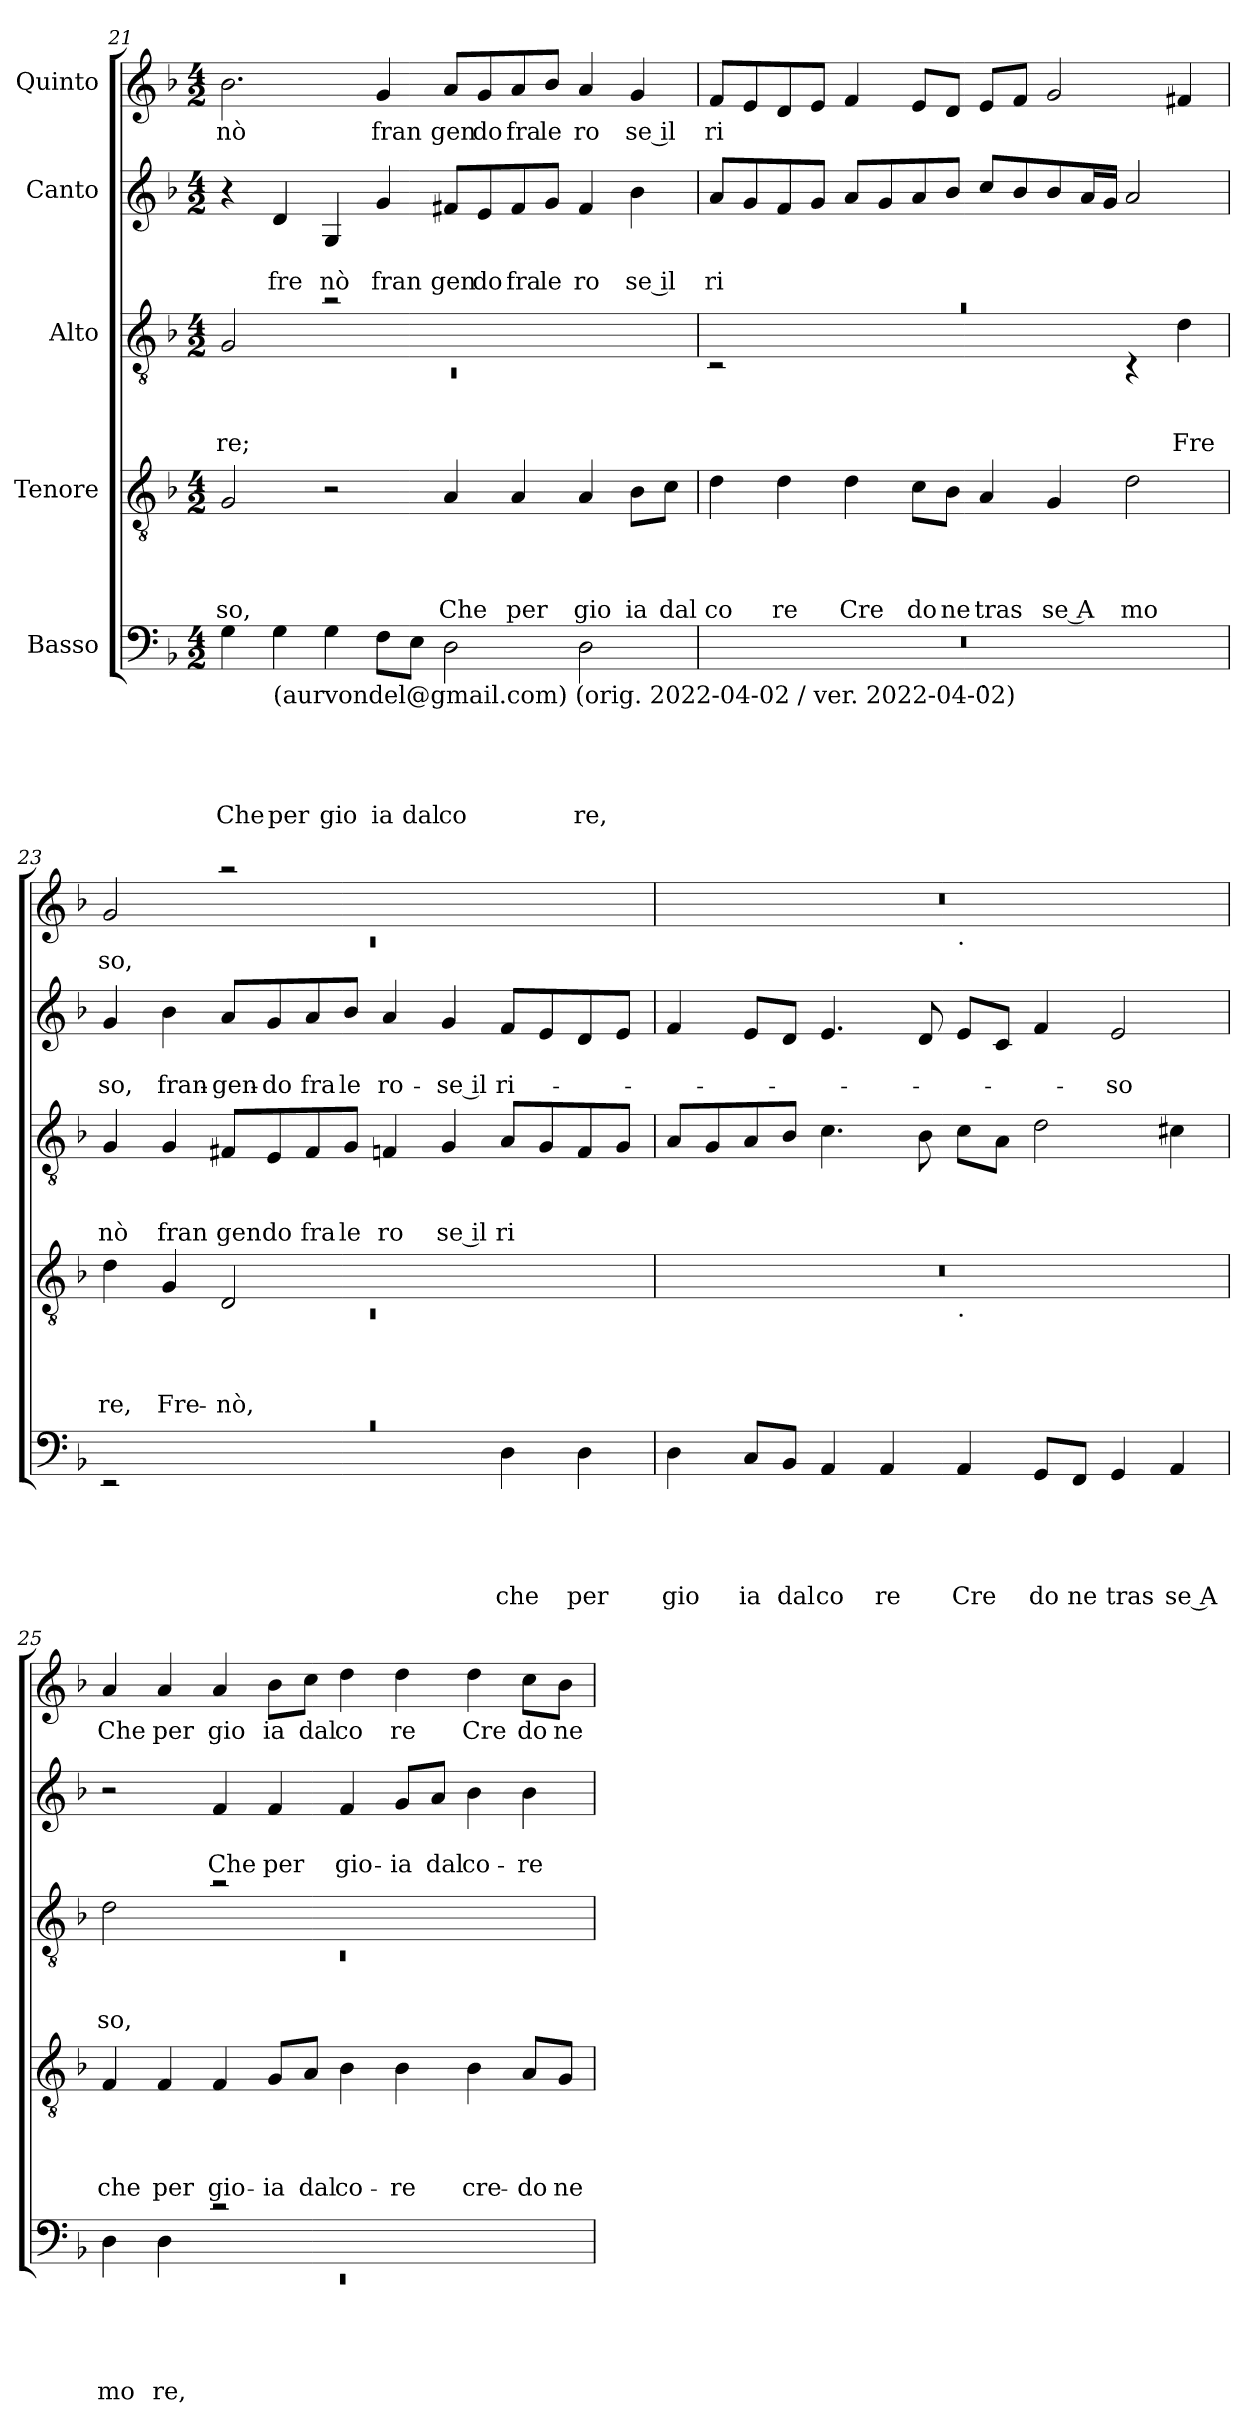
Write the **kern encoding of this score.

**kern	**text	**text	**text	**text	**text	**kern	**text	**text	**text	**text	**kern	**text	**text	**text	**kern	**text	**text	**kern	**text
*part5	*part5	*part5	*part5	*part5	*part5	*part4	*part4	*part4	*part4	*part4	*part3	*part3	*part3	*part3	*part2	*part2	*part2	*part1	*part1
*staff5	*staff5	*staff5	*staff5	*staff5	*staff5	*staff4	*staff4	*staff4	*staff4	*staff4	*staff3	*staff3	*staff3	*staff3	*staff2	*staff2	*staff2	*staff1	*staff1
*I"Basso	*	*	*	*	*	*I"Tenore	*	*	*	*	*I"Alto	*	*	*	*I"Canto	*	*	*I"Quinto	*
*clefF4	*	*	*	*	*	*clefGv2	*	*	*	*	*clefGv2	*	*	*	*clefG2	*	*	*clefG2	*
*k[b-]	*	*	*	*	*	*k[b-]	*	*	*	*	*k[b-]	*	*	*	*k[b-]	*	*	*k[b-]	*
*F:	*	*	*	*	*	*F:	*	*	*	*	*F:	*	*	*	*F:	*	*	*F:	*
*M4/2	*	*	*	*	*	*M4/2	*	*	*	*	*M4/2	*	*	*	*M4/2	*	*	*M4/2	*
=21	=21	=21	=21	=21	=21	=21	=21	=21	=21	=21	=21	=21	=21	=21	=21	=21	=21	=21	=21
*	*	*	*	*	*	*	*	*	*	*	*^	*	*	*	*	*	*	*	*
!	!	!	!	!	!LO:LY:b	!	!	!	!	!LO:LY:b	!	!LO:N:vis=1	!	!	!LO:LY:b	!	!	!	!	!LO:LY:b
4G\	.	.	.	.	Che	2G/	.	.	.	so,	2G/	0rC	.	.	re;	4r	.	.	2.b-\	nò
!LO:TX:b:t=(aurvondel@gmail.com) (orig. 2022-04-02 / ver. 2022-04-02)	!	!	!	!	!	!	!	!	!	!	!	!	!	!	!	!	!	!	!	!
!	!	!	!	!	!LO:LY:b	!	!	!	!	!	!	!	!	!	!	!	!	!LO:LY:b	!	!
4G\	.	.	.	.	per	.	.	.	.	.	.	.	.	.	.	4d/	.	fre	.	.
!	!	!	!	!	!LO:LY:b	!	!	!	!	!	!	!	!	!	!	!	!	!LO:LY:b	!	!
4G\	.	.	.	.	gio	2r	.	.	.	.	2ra	.	.	.	.	4G/	.	nò	.	.
!	!	!	!	!	!LO:LY:b	!	!	!	!	!	!	!	!	!	!	!	!	!LO:LY:b	!	!LO:LY:b
8F\L	.	.	.	.	ia	.	.	.	.	.	.	.	.	.	.	4g/	.	fran	4g/	fran
!	!	!	!	!	!LO:LY:b	!	!	!	!	!	!	!	!	!	!	!	!	!	!	!
8E\J	.	.	.	.	dal	.	.	.	.	.	.	.	.	.	.	.	.	.	.	.
!	!	!	!	!	!LO:LY:b	!	!	!	!	!LO:LY:b	!	!	!	!	!	!	!	!LO:LY:b	!	!LO:LY:b
2D\	.	.	.	.	co	4A/	.	.	.	Che	1ryy	.	.	.	.	8f#X/L	.	gen	8a/L	gen
!	!	!	!	!	!	!	!	!	!	!	!	!	!	!	!	!	!	!LO:LY:b	!	!LO:LY:b
.	.	.	.	.	.	.	.	.	.	.	.	.	.	.	.	8e/	.	do	8g/	do
!	!	!	!	!	!	!	!	!	!	!LO:LY:b	!	!	!	!	!	!	!	!LO:LY:b	!	!LO:LY:b
.	.	.	.	.	.	4A/	.	.	.	per	.	.	.	.	.	8f#/	.	fra	8a/	fra
!	!	!	!	!	!	!	!	!	!	!	!	!	!	!	!	!	!	!LO:LY:b	!	!LO:LY:b
.	.	.	.	.	.	.	.	.	.	.	.	.	.	.	.	8g/J	.	le	8b-/J	le
!	!	!	!	!	!LO:LY:b	!	!	!	!	!LO:LY:b	!	!	!	!	!	!	!	!LO:LY:b	!	!LO:LY:b
2D\	.	.	.	.	re,	4A/	.	.	.	gio	.	.	.	.	.	4f#/	.	ro	4a/	ro
!	!	!	!	!	!	!	!	!	!	!LO:LY:b	!	!	!	!	!	!	!	!LO:LY:b:rj	!	!LO:LY:b:rj
.	.	.	.	.	.	8B-\L	.	.	.	ia	.	.	.	.	.	4b-\	.	se il	4g/	se il
!	!	!	!	!	!	!	!	!	!	!LO:LY:b	!	!	!	!	!	!	!	!	!	!
.	.	.	.	.	.	8c\J	.	.	.	dal	.	.	.	.	.	.	.	.	.	.
=22	=22	=22	=22	=22	=22	=22	=22	=22	=22	=22	=22	=22	=22	=22	=22	=22	=22	=22	=22	=22
!	!	!	!	!	!	!	!	!	!	!LO:LY:b	!LO:N:vis=1	!	!	!	!	!	!	!LO:LY:b	!	!LO:LY:b
*^	*	*	*	*	*	*	*	*	*	*	*	*	*	*	*	*	*	*	*	*
0r	1ryy	.	.	.	.	.	4d\	.	.	.	co	0ra	2rC	.	.	.	8a/L	.	ri	8f/L	ri
.	.	.	.	.	.	.	.	.	.	.	.	.	.	.	.	.	8g/	.	.	8e/	.
!	!	!	!	!	!	!	!	!	!	!	!LO:LY:b	!	!	!	!	!	!	!	!	!	!
.	.	.	.	.	.	.	4d\	.	.	.	re	.	.	.	.	.	8f/	.	.	8d/	.
.	.	.	.	.	.	.	.	.	.	.	.	.	.	.	.	.	8g/J	.	.	8e/J	.
!	!	!	!	!	!	!	!	!	!	!	!LO:LY:b	!	!	!	!	!	!	!	!	!	!
.	.	.	.	.	.	.	4d\	.	.	.	Cre	.	1ryy	.	.	.	8a/L	.	.	4f/	.
.	.	.	.	.	.	.	.	.	.	.	.	.	.	.	.	.	8g/	.	.	.	.
!	!	!	!	!	!	!	!	!	!	!	!LO:LY:b	!	!	!	!	!	!	!	!	!	!
.	.	.	.	.	.	.	8c\L	.	.	.	do	.	.	.	.	.	8a/	.	.	8e/L	.
!	!	!	!	!	!	!	!	!	!	!	!LO:LY:b	!	!	!	!	!	!	!	!	!	!
.	.	.	.	.	.	.	8B-\J	.	.	.	ne	.	.	.	.	.	8b-/J	.	.	8d/J	.
!	!LO:TX:b:t=.	!	!	!	!	!	!	!	!	!	!	!	!	!	!	!	!	!	!	!	!
!	!	!	!	!	!	!	!	!	!	!	!LO:LY:b	!	!	!	!	!	!	!	!	!	!
.	1ryy	.	.	.	.	.	4A/	.	.	.	tras	.	.	.	.	.	8cc/L	.	.	8e/L	.
.	.	.	.	.	.	.	.	.	.	.	.	.	.	.	.	.	8b-/	.	.	8f/J	.
!	!	!	!	!	!	!	!	!	!	!	!LO:LY:b:rj	!	!	!	!	!	!	!	!	!	!
.	.	.	.	.	.	.	4G/	.	.	.	se A	.	.	.	.	.	8b-/	.	.	2g/	.
.	.	.	.	.	.	.	.	.	.	.	.	.	.	.	.	.	16a/L	.	.	.	.
.	.	.	.	.	.	.	.	.	.	.	.	.	.	.	.	.	16g/JJ	.	.	.	.
!	!	!	!	!	!	!	!	!	!	!	!LO:LY:b	!	!	!	!	!	!	!	!	!	!
.	.	.	.	.	.	.	2d\	.	.	.	mo	.	4rC	.	.	.	2a/	.	.	.	.
!	!	!	!	!	!	!	!	!	!	!	!	!	!	!	!	!LO:LY:b	!	!	!	!	!
.	.	.	.	.	.	.	.	.	.	.	.	.	4d\	.	.	Fre	.	.	.	4f#X/	.
!!LO:PB:g=z
=23	=23	=23	=23	=23	=23	=23	=23	=23	=23	=23	=23	=23	=23	=23	=23	=23	=23	=23	=23	=23	=23
*	*	*	*	*	*	*	*^	*	*	*	*	*	*	*	*	*	*	*	*	*^	*
!LO:N:vis=1	!	!	!	!	!	!	!	!LO:N:vis=1	!	!	!	!LO:LY:b	!	!	!	!	!LO:LY:b	!	!	!LO:LY:b	!	!LO:N:vis=1	!LO:LY:b
*	*	*	*	*	*	*	*	*	*	*	*	*	*v	*v	*	*	*	*	*	*	*	*	*
0rc	2rEE	.	.	.	.	.	4d\	0rC	.	.	.	re,	4G/	.	.	nò	4g/	.	so,	2g/	0rc	so,
!	!	!	!	!	!	!	!	!	!	!	!	!LO:LY:b	!	!	!	!LO:LY:b	!	!	!LO:LY:b	!	!	!
.	.	.	.	.	.	.	4G/	.	.	.	.	Fre-	4G/	.	.	fran	4b-\	.	fran-	.	.	.
!	!	!	!	!	!	!	!	!	!	!	!	!LO:LY:b	!	!	!	!LO:LY:b	!	!	!LO:LY:b	!	!	!
.	1ryy	.	.	.	.	.	2D/	.	.	.	.	-nò,	8F#X/L	.	.	gen	8a/L	.	-gen-	2raa	.	.
!	!	!	!	!	!	!	!	!	!	!	!	!	!	!	!	!LO:LY:b	!	!	!LO:LY:b	!	!	!
.	.	.	.	.	.	.	.	.	.	.	.	.	8E/	.	.	do	8g/	.	-do	.	.	.
!	!	!	!	!	!	!	!	!	!	!	!	!	!	!	!	!LO:LY:b	!	!	!LO:LY:b	!	!	!
.	.	.	.	.	.	.	.	.	.	.	.	.	8F#/	.	.	fra	8a/	.	fra	.	.	.
!	!	!	!	!	!	!	!	!	!	!	!	!	!	!	!	!LO:LY:b	!	!	!LO:LY:b	!	!	!
.	.	.	.	.	.	.	.	.	.	.	.	.	8G/J	.	.	le	8b-/J	.	le	.	.	.
!	!	!	!	!	!	!	!	!	!	!	!	!	!	!	!	!LO:LY:b	!	!	!LO:LY:b	!	!	!
.	.	.	.	.	.	.	1ryy	.	.	.	.	.	4Fn/	.	.	ro	4a/	.	ro-	1ryy	.	.
!	!	!	!	!	!	!	!	!	!	!	!	!	!	!	!	!LO:LY:b:rj	!	!	!LO:LY:b:rj	!	!	!
.	.	.	.	.	.	.	.	.	.	.	.	.	4G/	.	.	se il	4g/	.	-se il	.	.	.
!	!	!	!	!	!	!LO:LY:b	!	!	!	!	!	!	!	!	!	!LO:LY:b	!	!	!LO:LY:b	!	!	!
.	4D\	.	.	.	.	che	.	.	.	.	.	.	8A/L	.	.	ri	8f/L	.	ri-	.	.	.
.	.	.	.	.	.	.	.	.	.	.	.	.	8G/	.	.	.	8e/	.	.	.	.	.
!	!	!	!	!	!	!LO:LY:b	!	!	!	!	!	!	!	!	!	!	!	!	!	!	!	!
.	4D\	.	.	.	.	per	.	.	.	.	.	.	8F/	.	.	.	8d/	.	.	.	.	.
.	.	.	.	.	.	.	.	.	.	.	.	.	8G/J	.	.	.	8e/J	.	.	.	.	.
*v	*v	*	*	*	*	*	*	*	*	*	*	*	*	*	*	*	*	*	*	*	*	*
=24	=24	=24	=24	=24	=24	=24	=24	=24	=24	=24	=24	=24	=24	=24	=24	=24	=24	=24	=24	=24	=24
!	!	!	!	!	!LO:LY:b	!	!	!	!	!	!	!	!	!	!	!	!	!	!	!	!
4D\	.	.	.	.	gio	0r	1ryy	.	.	.	.	8A/L	.	.	.	4f/	.	.	0r	1ryy	.
.	.	.	.	.	.	.	.	.	.	.	.	8G/	.	.	.	.	.	.	.	.	.
!	!	!	!	!	!LO:LY:b	!	!	!	!	!	!	!	!	!	!	!	!	!	!	!	!
8C/L	.	.	.	.	ia	.	.	.	.	.	.	8A/	.	.	.	8e/L	.	.	.	.	.
!	!	!	!	!	!LO:LY:b	!	!	!	!	!	!	!	!	!	!	!	!	!	!	!	!
8BB-/J	.	.	.	.	dal	.	.	.	.	.	.	8B-/J	.	.	.	8d/J	.	.	.	.	.
!	!	!	!	!	!LO:LY:b	!	!	!	!	!	!	!	!	!	!	!	!	!	!	!	!
4AA/	.	.	.	.	co	.	.	.	.	.	.	4.c\	.	.	.	4.e/	.	.	.	.	.
!	!	!	!	!	!LO:LY:b	!	!	!	!	!	!	!	!	!	!	!	!	!	!	!	!
4AA/	.	.	.	.	re	.	.	.	.	.	.	.	.	.	.	.	.	.	.	.	.
.	.	.	.	.	.	.	.	.	.	.	.	8B-\	.	.	.	8d/	.	.	.	.	.
!	!	!	!	!	!	!	!	!	!	!	!	!	!	!	!	!	!	!	!	!LO:TX:b:t=.	!
!	!	!	!	!	!	!	!LO:TX:b:t=.	!	!	!	!	!	!	!	!	!	!	!	!	!	!
!	!	!	!	!	!LO:LY:b	!	!	!	!	!	!	!	!	!	!	!	!	!	!	!	!
4AA/	.	.	.	.	Cre	.	1ryy	.	.	.	.	8c\L	.	.	.	8e/L	.	.	.	1ryy	.
.	.	.	.	.	.	.	.	.	.	.	.	8A\J	.	.	.	8c/J	.	.	.	.	.
!	!	!	!	!	!LO:LY:b	!	!	!	!	!	!	!	!	!	!	!	!	!	!	!	!
8GG/L	.	.	.	.	do	.	.	.	.	.	.	2d\	.	.	.	4f/	.	.	.	.	.
!	!	!	!	!	!LO:LY:b	!	!	!	!	!	!	!	!	!	!	!	!	!	!	!	!
8FF/J	.	.	.	.	ne	.	.	.	.	.	.	.	.	.	.	.	.	.	.	.	.
!	!	!	!	!	!LO:LY:b	!	!	!	!	!	!	!	!	!	!	!	!	!LO:LY:b	!	!	!
4GG/	.	.	.	.	tras	.	.	.	.	.	.	.	.	.	.	2e/	.	-so	.	.	.
!	!	!	!	!	!LO:LY:b:rj	!	!	!	!	!	!	!	!	!	!	!	!	!	!	!	!
4AA/	.	.	.	.	se A	.	.	.	.	.	.	4c#X\	.	.	.	.	.	.	.	.	.
=25	=25	=25	=25	=25	=25	=25	=25	=25	=25	=25	=25	=25	=25	=25	=25	=25	=25	=25	=25	=25	=25
*^	*	*	*	*	*	*	*	*	*	*	*	*^	*	*	*	*	*	*	*	*	*
!	!LO:N:vis=1	!	!	!	!	!LO:LY:b	!	!	!	!	!	!LO:LY:b	!	!LO:N:vis=1	!	!	!LO:LY:b	!	!	!	!	!	!LO:LY:b
*	*	*	*	*	*	*	*v	*v	*	*	*	*	*	*	*	*	*	*	*	*	*v	*v	*
4D\	0rEE	.	.	.	.	mo	4F/	.	.	.	che	2d\	0rC	.	.	so,	2r	.	.	4a/	Che
!	!	!	!	!	!	!LO:LY:b	!	!	!	!	!LO:LY:b	!	!	!	!	!	!	!	!	!	!LO:LY:b
4D\	.	.	.	.	.	re,	4F/	.	.	.	per	.	.	.	.	.	.	.	.	4a/	per
!	!	!	!	!	!	!	!	!	!	!	!LO:LY:b	!	!	!	!	!	!	!	!LO:LY:b	!	!LO:LY:b
2rc	.	.	.	.	.	.	4F/	.	.	.	gio-	2ra	.	.	.	.	4f/	.	Che	4a/	gio
!	!	!	!	!	!	!	!	!	!	!	!LO:LY:b	!	!	!	!	!	!	!	!LO:LY:b	!	!LO:LY:b
.	.	.	.	.	.	.	8G/L	.	.	.	-ia	.	.	.	.	.	4f/	.	per	8b-\L	ia
!	!	!	!	!	!	!	!	!	!	!	!LO:LY:b	!	!	!	!	!	!	!	!	!	!LO:LY:b
.	.	.	.	.	.	.	8A/J	.	.	.	dal	.	.	.	.	.	.	.	.	8cc\J	dal
!	!	!	!	!	!	!	!	!	!	!	!LO:LY:b	!	!	!	!	!	!	!	!LO:LY:b	!	!LO:LY:b
1ryy	.	.	.	.	.	.	4B-\	.	.	.	co-	1ryy	.	.	.	.	4f/	.	gio-	4dd\	co
!	!	!	!	!	!	!	!	!	!	!	!LO:LY:b	!	!	!	!	!	!	!	!LO:LY:b	!	!LO:LY:b
.	.	.	.	.	.	.	4B-\	.	.	.	-re	.	.	.	.	.	8g/L	.	-ia	4dd\	re
!	!	!	!	!	!	!	!	!	!	!	!	!	!	!	!	!	!	!	!LO:LY:b	!	!
.	.	.	.	.	.	.	.	.	.	.	.	.	.	.	.	.	8a/J	.	dal	.	.
!	!	!	!	!	!	!	!	!	!	!	!LO:LY:b	!	!	!	!	!	!	!	!LO:LY:b	!	!LO:LY:b
.	.	.	.	.	.	.	4B-\	.	.	.	cre-	.	.	.	.	.	4b-\	.	co-	4dd\	Cre
!	!	!	!	!	!	!	!	!	!	!	!LO:LY:b	!	!	!	!	!	!	!	!LO:LY:b	!	!LO:LY:b
.	.	.	.	.	.	.	8A/L	.	.	.	-do	.	.	.	.	.	4b-\	.	-re	8cc\L	do
!	!	!	!	!	!	!	!	!	!	!	!LO:LY:b	!	!	!	!	!	!	!	!	!	!LO:LY:b
.	.	.	.	.	.	.	8G/J	.	.	.	ne	.	.	.	.	.	.	.	.	8b-\J	ne
*v	*v	*	*	*	*	*	*	*	*	*	*	*v	*v	*	*	*	*	*	*	*	*
=	=	=	=	=	=	=	=	=	=	=	=	=	=	=	=	=	=	=	=
*-	*-	*-	*-	*-	*-	*-	*-	*-	*-	*-	*-	*-	*-	*-	*-	*-	*-	*-	*-
